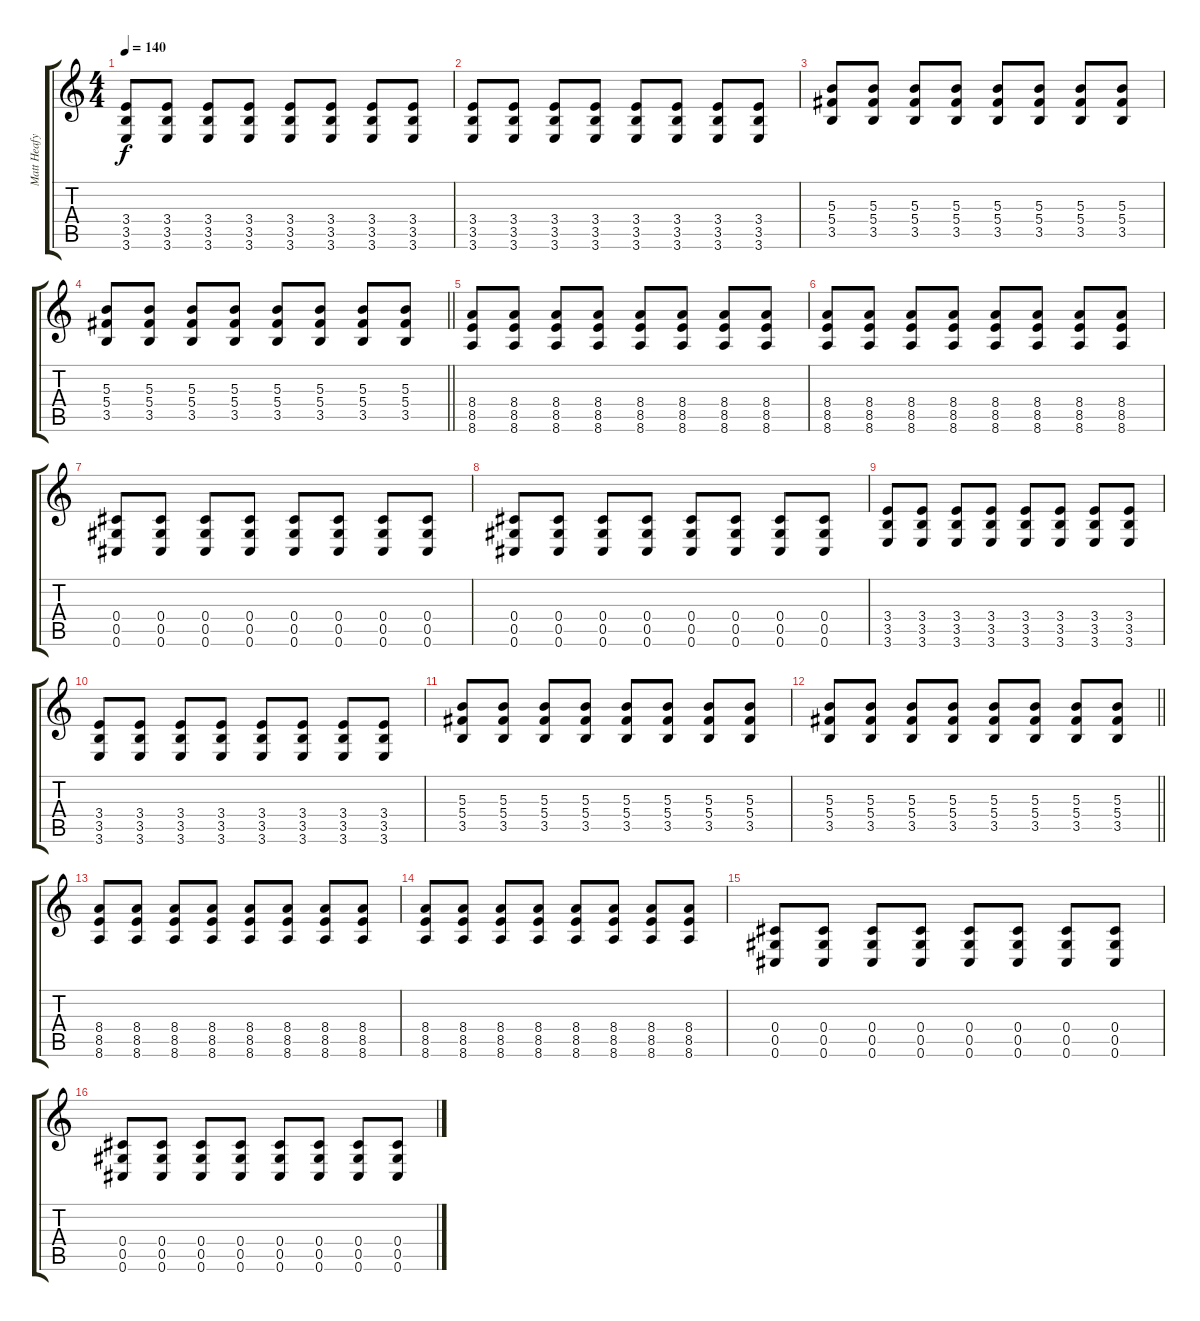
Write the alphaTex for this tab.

\track ("Matt Heafy" "Matt Heafy") {instrument distortionguitar}
\staff {score tabs}
\tuning (Eb4 Bb3 Gb3 Db3 Ab2 Db2) {hide}
\ts (4 4)
\tempo 140
\clef g2
\ks c
(3.4 3.5 3.6).8{dy f} (3.4 3.5 3.6).8 (3.4 3.5 3.6).8 (3.4 3.5 3.6).8 (3.4 3.5 3.6).8 (3.4 3.5 3.6).8 (3.4 3.5 3.6).8 (3.4 3.5 3.6).8 |
(3.4 3.5 3.6).8 (3.4 3.5 3.6).8 (3.4 3.5 3.6).8 (3.4 3.5 3.6).8 (3.4 3.5 3.6).8 (3.4 3.5 3.6).8 (3.4 3.5 3.6).8 (3.4 3.5 3.6).8 |
(5.3 5.4 3.5).8 (5.3 5.4 3.5).8 (5.3 5.4 3.5).8 (5.3 5.4 3.5).8 (5.3 5.4 3.5).8 (5.3 5.4 3.5).8 (5.3 5.4 3.5).8 (5.3 5.4 3.5).8 |
\barLineRight lightlight
(5.3 5.4 3.5).8 (5.3 5.4 3.5).8 (5.3 5.4 3.5).8 (5.3 5.4 3.5).8 (5.3 5.4 3.5).8 (5.3 5.4 3.5).8 (5.3 5.4 3.5).8 (5.3 5.4 3.5).8 |
(8.4 8.5 8.6).8 (8.4 8.5 8.6).8 (8.4 8.5 8.6).8 (8.4 8.5 8.6).8 (8.4 8.5 8.6).8 (8.4 8.5 8.6).8 (8.4 8.5 8.6).8 (8.4 8.5 8.6).8 |
(8.4 8.5 8.6).8 (8.4 8.5 8.6).8 (8.4 8.5 8.6).8 (8.4 8.5 8.6).8 (8.4 8.5 8.6).8 (8.4 8.5 8.6).8 (8.4 8.5 8.6).8 (8.4 8.5 8.6).8 |
(0.4 0.5 0.6).8 (0.4 0.5 0.6).8 (0.4 0.5 0.6).8 (0.4 0.5 0.6).8 (0.4 0.5 0.6).8 (0.4 0.5 0.6).8 (0.4 0.5 0.6).8 (0.4 0.5 0.6).8 |
(0.4 0.5 0.6).8 (0.4 0.5 0.6).8 (0.4 0.5 0.6).8 (0.4 0.5 0.6).8 (0.4 0.5 0.6).8 (0.4 0.5 0.6).8 (0.4 0.5 0.6).8 (0.4 0.5 0.6).8 |
(3.4 3.5 3.6).8 (3.4 3.5 3.6).8 (3.4 3.5 3.6).8 (3.4 3.5 3.6).8 (3.4 3.5 3.6).8 (3.4 3.5 3.6).8 (3.4 3.5 3.6).8 (3.4 3.5 3.6).8 |
(3.4 3.5 3.6).8 (3.4 3.5 3.6).8 (3.4 3.5 3.6).8 (3.4 3.5 3.6).8 (3.4 3.5 3.6).8 (3.4 3.5 3.6).8 (3.4 3.5 3.6).8 (3.4 3.5 3.6).8 |
(5.3 5.4 3.5).8 (5.3 5.4 3.5).8 (5.3 5.4 3.5).8 (5.3 5.4 3.5).8 (5.3 5.4 3.5).8 (5.3 5.4 3.5).8 (5.3 5.4 3.5).8 (5.3 5.4 3.5).8 |
\barLineRight lightlight
(5.3 5.4 3.5).8 (5.3 5.4 3.5).8 (5.3 5.4 3.5).8 (5.3 5.4 3.5).8 (5.3 5.4 3.5).8 (5.3 5.4 3.5).8 (5.3 5.4 3.5).8 (5.3 5.4 3.5).8 |
(8.4 8.5 8.6).8 (8.4 8.5 8.6).8 (8.4 8.5 8.6).8 (8.4 8.5 8.6).8 (8.4 8.5 8.6).8 (8.4 8.5 8.6).8 (8.4 8.5 8.6).8 (8.4 8.5 8.6).8 |
(8.4 8.5 8.6).8 (8.4 8.5 8.6).8 (8.4 8.5 8.6).8 (8.4 8.5 8.6).8 (8.4 8.5 8.6).8 (8.4 8.5 8.6).8 (8.4 8.5 8.6).8 (8.4 8.5 8.6).8 |
(0.4 0.5 0.6).8 (0.4 0.5 0.6).8 (0.4 0.5 0.6).8 (0.4 0.5 0.6).8 (0.4 0.5 0.6).8 (0.4 0.5 0.6).8 (0.4 0.5 0.6).8 (0.4 0.5 0.6).8 |
(0.4 0.5 0.6).8 (0.4 0.5 0.6).8 (0.4 0.5 0.6).8 (0.4 0.5 0.6).8 (0.4 0.5 0.6).8 (0.4 0.5 0.6).8 (0.4 0.5 0.6).8 (0.4 0.5 0.6).8
